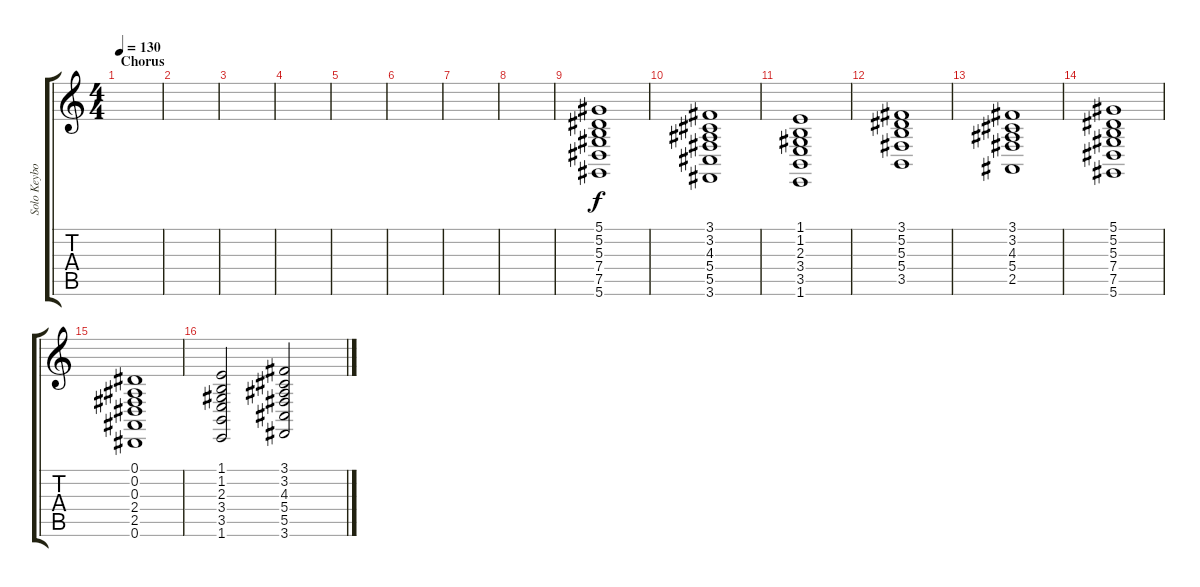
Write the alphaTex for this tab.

\track ("Solo Keyboard" "Solo Keybo") {instrument lead2sawtooth}
\staff {score tabs}
\tuning (Eb4 Bb3 Gb3 Db3 Ab2 Eb2) {hide}
\ts (4 4)
\section ("" "Chorus")
\tempo 130
\clef g2
\ks c
|
|
|
|
|
|
|
|
(5.1 5.2 5.3 7.4 7.5 5.6).1{volume 13 balance 8 instrument brasssection} |
(3.1 3.2 4.3 5.4 5.5 3.6).1 |
(1.1 1.2 2.3 3.4 3.5 1.6).1 |
(3.1 5.2 5.3 5.4 3.5).1 |
(3.1 3.2 4.3 5.4 2.5).1 |
(5.1 5.2 5.3 7.4 7.5 5.6).1 |
(0.1 0.2 0.3 2.4 2.5 0.6).1 |
(1.1 1.2 2.3 3.4 3.5 1.6).2 (3.1 3.2 4.3 5.4 5.5 3.6).2
